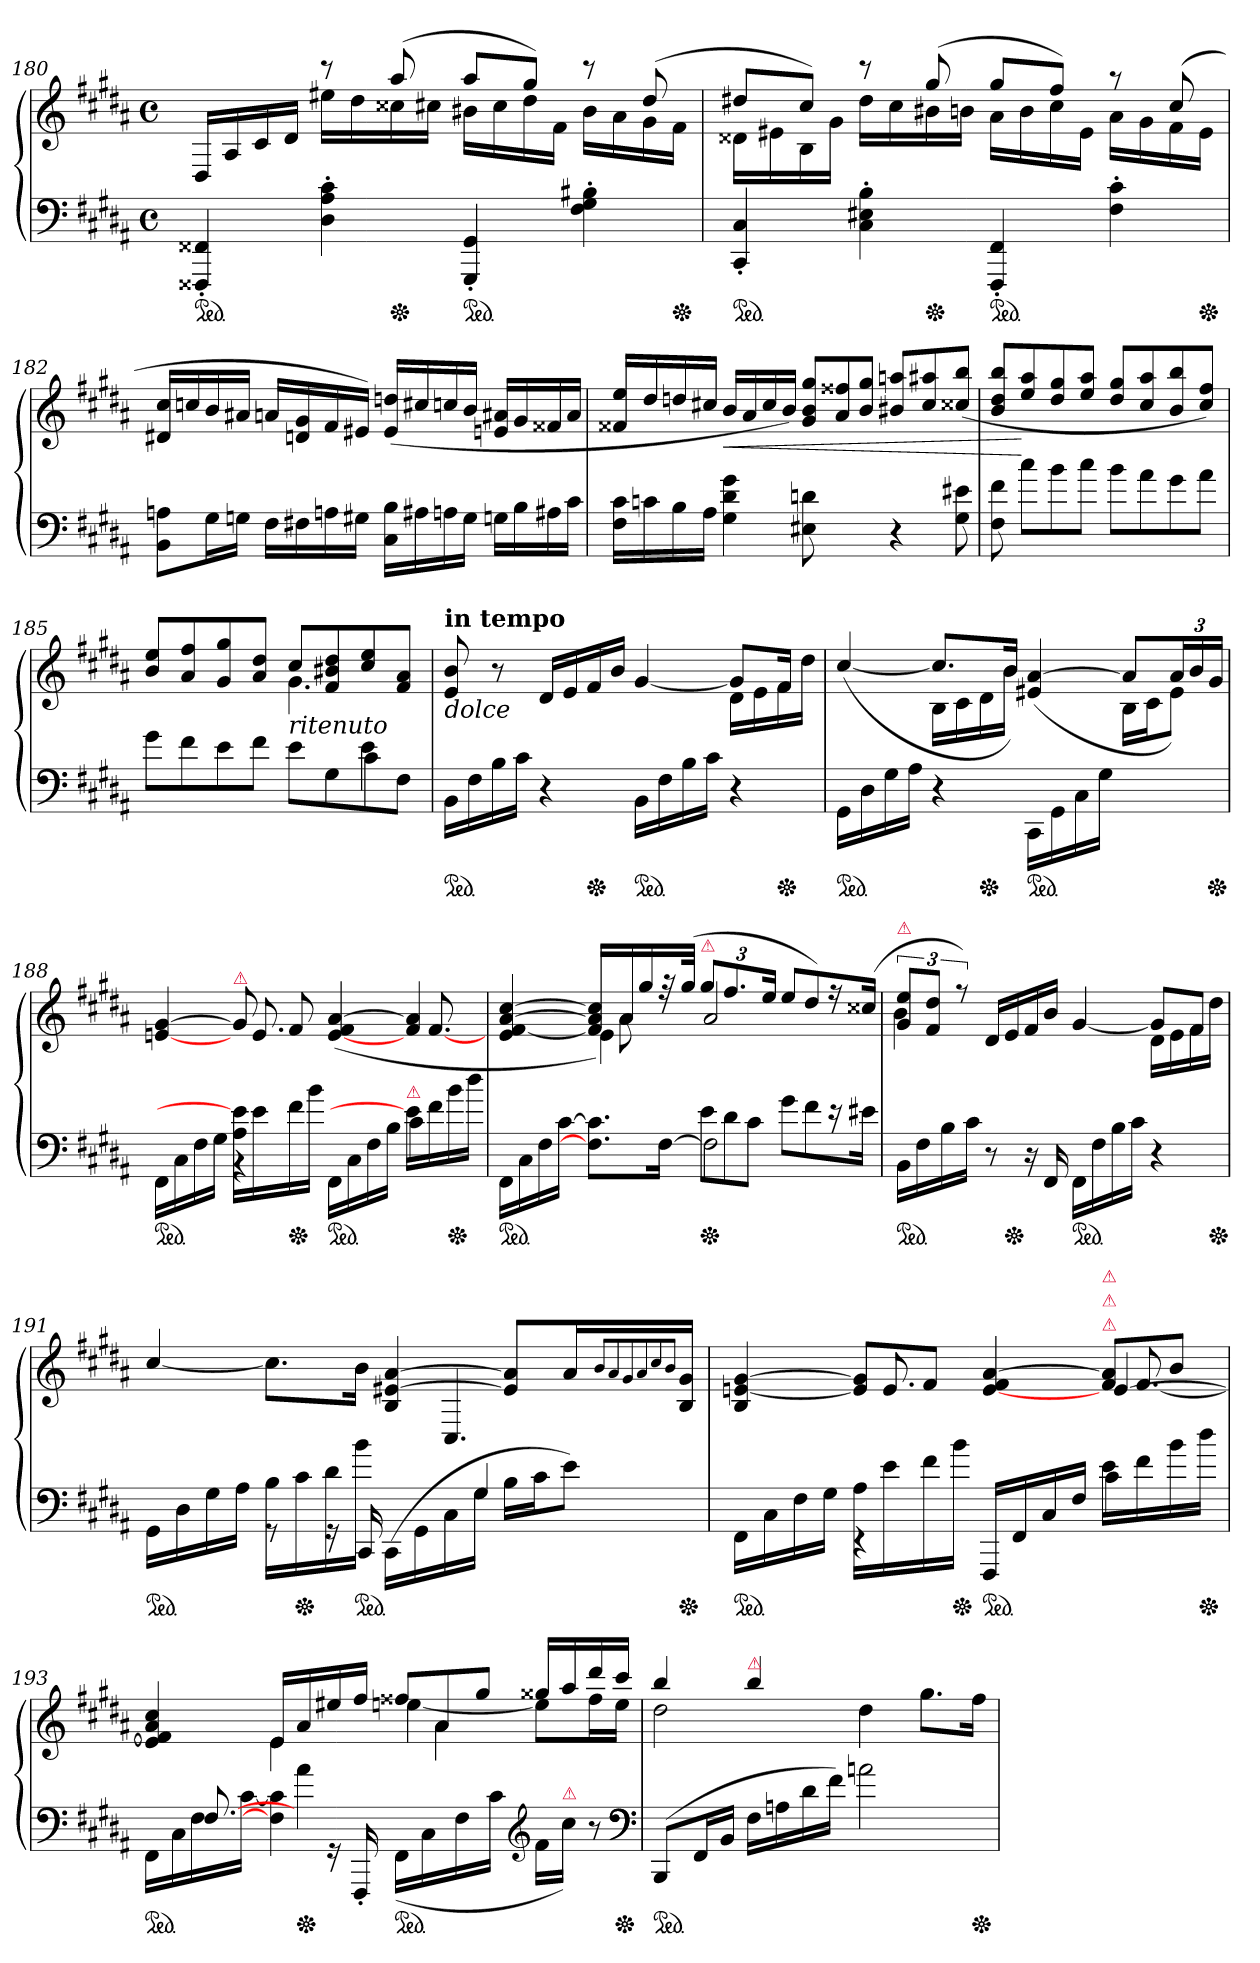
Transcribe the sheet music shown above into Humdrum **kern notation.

**kern	**kern	**dynam
*part1	*part1	*part1
*staff2	*staff1	*staff1/2
*clefF4	*clefG2	*
*k[f#c#g#d#a#]	*k[f#c#g#d#a#]	*
*M4/4	*M4/4	*
*met(c)	*met(c)	*
=180	=180	=180
*	*^	*
*ped	*	*	*
4FFF##X' 4FF##X'	16D#/LL	4reeeyy	.
.	16A#/	.	.
.	16c#	.	.
.	16d#JJ	.	.
4D#' 4A#' 4c#'	8rccc	16ee#XLL	.
.	.	16dd#	.
*Xped	*	*	*
.	(>8aa#	16cc##X	.
.	.	16cc#XJJ	.
*ped	*	*	*
4GGG#' 4GG#'	8aa#L	16b#XLL	.
.	.	16cc#	.
.	8gg#J)	16dd#	.
.	.	16f#JJ	.
4F#' 4G#' 4B#X'	8rccc	16b#LL	.
.	.	16a#	.
.	(>8dd#	16g#	.
*Xped	*	*	*
.	.	16f#JJ	.
=181	=181	=181	=181
*ped	*	*	*
4CC#' 4C#'	8dd#XL	16d##XLL	.
.	.	16e#X	.
.	8cc#J)	16B	.
.	.	16g#JJ	.
4C#'> 4E#X'> 4B'>	8rccc	16dd#LL	.
.	.	16cc#	.
*Xped	*	*	*
.	(>8gg#	16b#X	.
.	.	16bnJJ	.
*ped	*	*	*
4FFF#' 4FF#'	8gg#L	16a#LL	.
.	.	16b	.
.	8ff#J)	16cc#	.
.	.	16e#JJ	.
4F#' 4c#'	8raa	16a#LL	.
.	.	16g#	.
.	(>8cc#	16f#	.
*Xped	*	*	*
.	.	16e#JJ	.
*	*v	*v	*
=182	=182	=182
8BB 8AnL	16d#X 16cc#LL	.
.	16ccn	.
16G#L	16b	.
16GnJJ	16a#XJJ	.
16F#LL	16anLL	.
16F#X	16dn 16g#	.
16An	16f#	.
16G#XJJ	16e#XJJ)	.
16C# 16BLL	(>16e#/ 16ddn/LL	.
16A#X	16cc#X	.
16An	16ccn	.
16G#JJ	16bJJ	.
16GnLL	16en 16a#XLL	.
16B	16g#	.
16A#X	16f##X	.
16c#JJ	16a#JJ	.
=183	=183	=183
16F# 16c#LL	16f##X/ 16ee/LL	.
16cn	16dd#	.
16B	16ddn	.
16A#JJ	16cc#XJJ	.
4G#\ 4d#\ 4g#\	16b/LL	<
.	16a#/	.
.	16cc#/	.
.	16b/JJ)	.
!LO:N:vis=8	!	!
*	*Xtuplet	*
4E#X\ 4dn\	12g#/ 12b/ 12gg#/L	.
.	12a# 12ff##X	.
.	12b 12gg#J	.
*Xtuplet	*	*
!LO:N:vis=4	!	!
12r	12b#X/ 12aan/L	.
12ryy	12cc# 12aa#X	.
12G# 12e#X	(>12cc##X 12bbJ	.
=184	=184	=184
8F#\ 8f#\	8b/ 8dd#/ 8bb/L	.
8cc#\L	8ee/ 8aa#/	[
8b\	8dd#/ 8gg#/	.
8cc#\J	8ee/ 8aa#/J	.
8b\L	8dd#/ 8gg#/L	.
8a#\	8cc#/ 8aa#/	.
8g#\	8b/ 8bb/	.
8a#\J	8cc#/ 8ff#/J)	.
=185	=185	=185
*^	*^	*
2.rbyy	8g#\L	8b/ 8ee/L	2reyy	.
.	8f#\	8a# 8ff#	.	.
.	8e\	8g# 8gg#	.	.
.	8f#\J	8a# 8dd#J	.	.
!	!	!LO:TX:b:i:t=ritenuto	!	!
.	8eL	8cc#L	4.g#	.
.	8G#	8f# 8b#X 8dd#	.	.
4e\	8c#	8cc# 8ee	.	.
.	8F#J	8f# 8a#J	8rcyy	.
=186	=186	=186	=186	=186
!	!	!LO:TX:b:i:t=dolce	!	!
!	!	!LO:TX:a:B:t=in tempo	!	!
!LO:TX:a:color=crimson:t=⚠	!	!	!	!
*v	*v	*	*	*
*ped	*	*	*
16BBLL	8e 8b	2.rAyy	.
16F#	.	.	.
16B	8r	.	.
16c#JJ	.	.	.
4r	16d#LL	.	.
.	16e	.	.
*Xped	*	*	*
.	16f#	.	.
.	16bJJ	.	.
!LO:TX:a:color=crimson:t=⚠	!	!	!
*ped	*	*	*
16BBLL	[4g#	.	.
16F#	.	.	.
16B	.	.	.
16c#JJ	.	.	.
4r	8g#L]	16d#LL	.
.	.	16e	.
*Xped	*	*	*
.	16f#Jk	16f#	.
.	16rcccyy	16dd#JJ	.
=187	=187	=187	=187
!LO:TX:a:color=crimson:t=⚠	!	!	!
*ped	*	*	*
16GG#LL	(>[4cc#/	4rAyy	.
16D#	.	.	.
16G#	.	.	.
16A#JJ	.	.	.
4r	8.cc#L]	16BLL	.
.	.	16c#	.
*Xped	*	*	*
.	.	16d#	.
.	16bJk)	16bJJ	.
!LO:TX:a:color=crimson:t=⚠	!	!	!
*ped	*	*	*
16CC#\LL	(>4e#X [4a#	4rAyy	.
16GG#	.	.	.
16C#	.	.	.
16G#JJ	.	.	.
4ryy	8a#L]	16BLL	.
.	.	16c#J	.
*	*tuplet	*	*
.	24a#L	8e#J)	.
.	24b	.	.
*Xped	*	*	*
.	24g#JJ	.	.
=188	=188	=188	=188
*^	*	*	*
!LO:TX:a:color=crimson:t=⚠	!	!	!	!
*ped	*	*	*	*
4ryy	16FF#\LL	[<4en [4g#	4rDyy	.
.	16C#	.	.	.
.	16F#	.	.	.
.	16G#JJ	.	.	.
!	!	!LO:TX:a:color=crimson:t=⚠	!	!
16A#\ 16en]\LL	4r	8g#]	16rcyy	.
16e\	.	.	8.e/	.
*Xped	*	*	*	*
16f#\	.	8f#	.	.
16b\JJ	.	.	.	.
!LO:TX:a:color=crimson:t=⚠	!	!	!	!
*ped	*	*	*	*
4ryy	16FF#LL	(>[<4e 4f# [4a#	4rFyy	.
.	16C#	.	.	.
.	16F#	.	.	.
.	16BJJ	.	.	.
!LO:TX:a:color=crimson:t=⚠	!	!	!	!
!	!	!LO:N:vis=4	!	!
16e\LL]	4c#	16f# 16a#]	16reyy	.
16f#\	.	8.ryy	[>8.f#/	.
*Xped	*	*	*	*
16b\	.	.	.	.
16dd#\JJ	.	.	.	.
=189	=189	=189	=189	=189
*	*	*	*^	*
!LO:TX:a:color=crimson:t=⚠	!	!	!	!	!
*ped	*	*	*	*	*
8rcyy	16FF#LL	4e [4f# [4a# [4cc#	4rbbbyy	4rAyy	.
.	16C#	.	.	.	.
8ryy	16F#	.	.	.	.
.	[16c#JJ	.	.	.	.
4ryy	8.F#] 8.c#]L	16f#] 16a#] 16cc#]LL	16rffffyy	4e\)	.
.	.	16a#	8a#\	.	.
.	.	16gg#/	.	.	.
.	[16F#Jk	32rff	16raaaayy	.	.
.	.	(>32gg#JJk	.	.	.
!	!	!LO:TX:a:color=crimson:t=⚠	!	!	!
*Xped	*	*	*	*	*
12e\L	2F#]	12gg#/L	2a#/	2ryy	.
12d#\	.	12.ff#	.	.	.
12c#\J	.	.	.	.	.
.	.	24eeJk	.	.	.
*	*	*Xtuplet	*	*	*
12g#\L	.	12ee/L	.	.	.
12f#\	.	12dd#)	.	.	.
24re	.	24rff	.	.	.
24e#XJk	.	(>24cc##XJk	.	.	.
*v	*v	*	*	*	*
*	*v	*v	*v	*
=190	=190	=190
*	*tuplet	*
*	*^	*
!	!LO:TX:a:color=crimson:t=⚠	!	!
*ped	*	*	*
16BBLL	12g# 12eeL	4b	.
16F#	.	.	.
.	12f# 12dd#J	.	.
16B	.	.	.
.	12r)	.	.
16c#JJ	.	.	.
8r	16d#LL	2rAyy	.
*Xped	*	*	*
.	16e	.	.
16r	16f#	.	.
16FF#	16bJJ	.	.
!LO:TX:a:color=crimson:t=⚠	!	!	!
*ped	*	*	*
16FF#LL	[4g#	.	.
16F#	.	.	.
16B	.	.	.
16c#JJ	.	.	.
4r	8g#L]	16d#LL	.
.	.	16e	.
.	8f#J	16f#	.
*Xped	*	*	*
.	.	16dd#JJ	.
=191	=191	=191	=191
*^	*	*	*
!LO:TX:a:color=crimson:t=⚠	!	!	!	!
*ped	*	*	*	*
4rgyy	16GG#LL	[4cc#/	4reyy	.
.	16D#	.	.	.
.	16G#	.	.	.
.	16A#JJ	.	.	.
16B\LL	8r	8.cc#L]	4ryy	.
*Xped	*	*	*	*
16c#\	.	.	.	.
16d#\	16r	.	.	.
*ped	*	*	*	*
16b\JJ	16CC#/	16bJk	.	.
8.rFyy	(<16CC#LL	4B [4e#X [4a#	8rFyy	.
.	16GG#	.	.	.
.	16C#	.	4.C#/	.
4G#	16G#JJ	.	.	.
.	16B\LL	8e#] 8a#]L	.	.
.	16c#\J	.	.	.
.	8e\J)	16a#L	.	.
.	.	8qqb/L	.	.
.	.	8qqa#/	.	.
.	.	8qqg#/	.	.
.	.	8qqa#/	.	.
.	.	8qqcc#/	.	.
.	.	8qqb/J	.	.
*Xped	*	*	*	*
16rFyy	.	16B 16g#JJ	.	.
=192	=192	=192	=192	=192
*	*	*	*^	*
!LO:TX:a:color=crimson:t=⚠	!	!	!	!	!
*ped	*	*	*	*	*
4ryy	16FF#\LL	4B [4en [4g#	4rddddyy	2.ryy	.
.	16C#	.	.	.	.
.	16F#	.	.	.	.
.	16G#JJ	.	.	.	.
16A#\LL	4r	8e] 8g#]L	16rbbbyy	.	.
16e\	.	.	8.e/	.	.
16f#\	.	8f#J	.	.	.
*Xped	*	*	*	*	*
16b\JJ	.	.	.	.	.
!LO:TX:a:color=crimson:t=⚠	!	!	!	!	!
*ped	*	*	*	*	*
4ryy	16FFF#/LL	[<4e 4f# [4a#	4rgggyy	.	.
.	16FF#	.	.	.	.
.	16C#	.	.	.	.
.	16F#JJ	.	.	.	.
!	!	!LO:TX:a:color=crimson:t=⚠	!	!	!
!	!	!LO:TX:a:color=crimson:t=⚠	!	!	!
!	!	!LO:TX:a:color=crimson:t=⚠	!	!	!
16e\LL	4c#	8f# 8a#]L	16rgggyy	[4e/	.
16f#\	.	.	[8.f#/	.	.
16b\	.	8bJ	.	.	.
*Xped	*	*	*	*	*
16dd#\JJ	.	.	.	.	.
=193	=193	=193	=193	=193	=193
!LO:TX:a:color=crimson:t=⚠	!	!	!	!	!
*ped	*	*	*	*	*
8rgyy	16FF#LL	4e] 4f#] 4a# 4cc#	4rcyy	2ryy	.
.	16C#	.	.	.	.
[>8.F#	16F#	.	.	.	.
.	[16c#JJ	.	.	.	.
!	!LO:N:vis=4	!	!	!	!
.	8F#] 8c#]	16eLL	4e	.	.
*Xped	*	*	*	*	*
4a#\	.	16a#	.	.	.
.	16r	16ee#X	.	.	.
.	16FFF#'</	16ff#JJ	.	.	.
*	*	*Xtuplet	*	*	*
*ped	*	*	*	*	*
.	(>16FF#LL	12ff##XL	[4een	12ryy	.
4ryy	16C#	.	.	.	.
.	.	12a#	.	6a#\	.
.	16F#	.	.	.	.
.	.	12gg#J	.	.	.
.	16c#JJ	.	.	.	.
*clefG2	*	*	*	*	*
.	16f#\LL	16gg##XLL	8eeL]	4ryy	.
!LO:TX:a:color=crimson:t=⚠	!	!	!	!	!
8.rgggyy	16cc#JJ)	16aa#	.	.	.
.	8r	16ddd#	16ff##L	.	.
*Xped	*	*	*	*	*
.	.	16ccc#JJ	16eeJJ	.	.
*v	*v	*	*	*	*
*	*v	*v	*v	*
*clefF4	*	*
=194	=194	=194
*	*^	*
*ped	*	*	*
(>8BBB/L	4bb	2dd#	.
16FF#L	.	.	.
16BBJJ	.	.	.
!	!LO:TX:a:color=crimson:t=⚠	!	!
16F#LL	4bb	.	.
16An	.	.	.
16d#\	.	.	.
16f#\JJ)	.	.	.
2an\	4dd#	2reyy	.
.	8.gg#L	.	.
*Xped	*	*	*
.	16ff#Jk	.	.
*	*v	*v	*
=	=	=
*-	*-	*-
